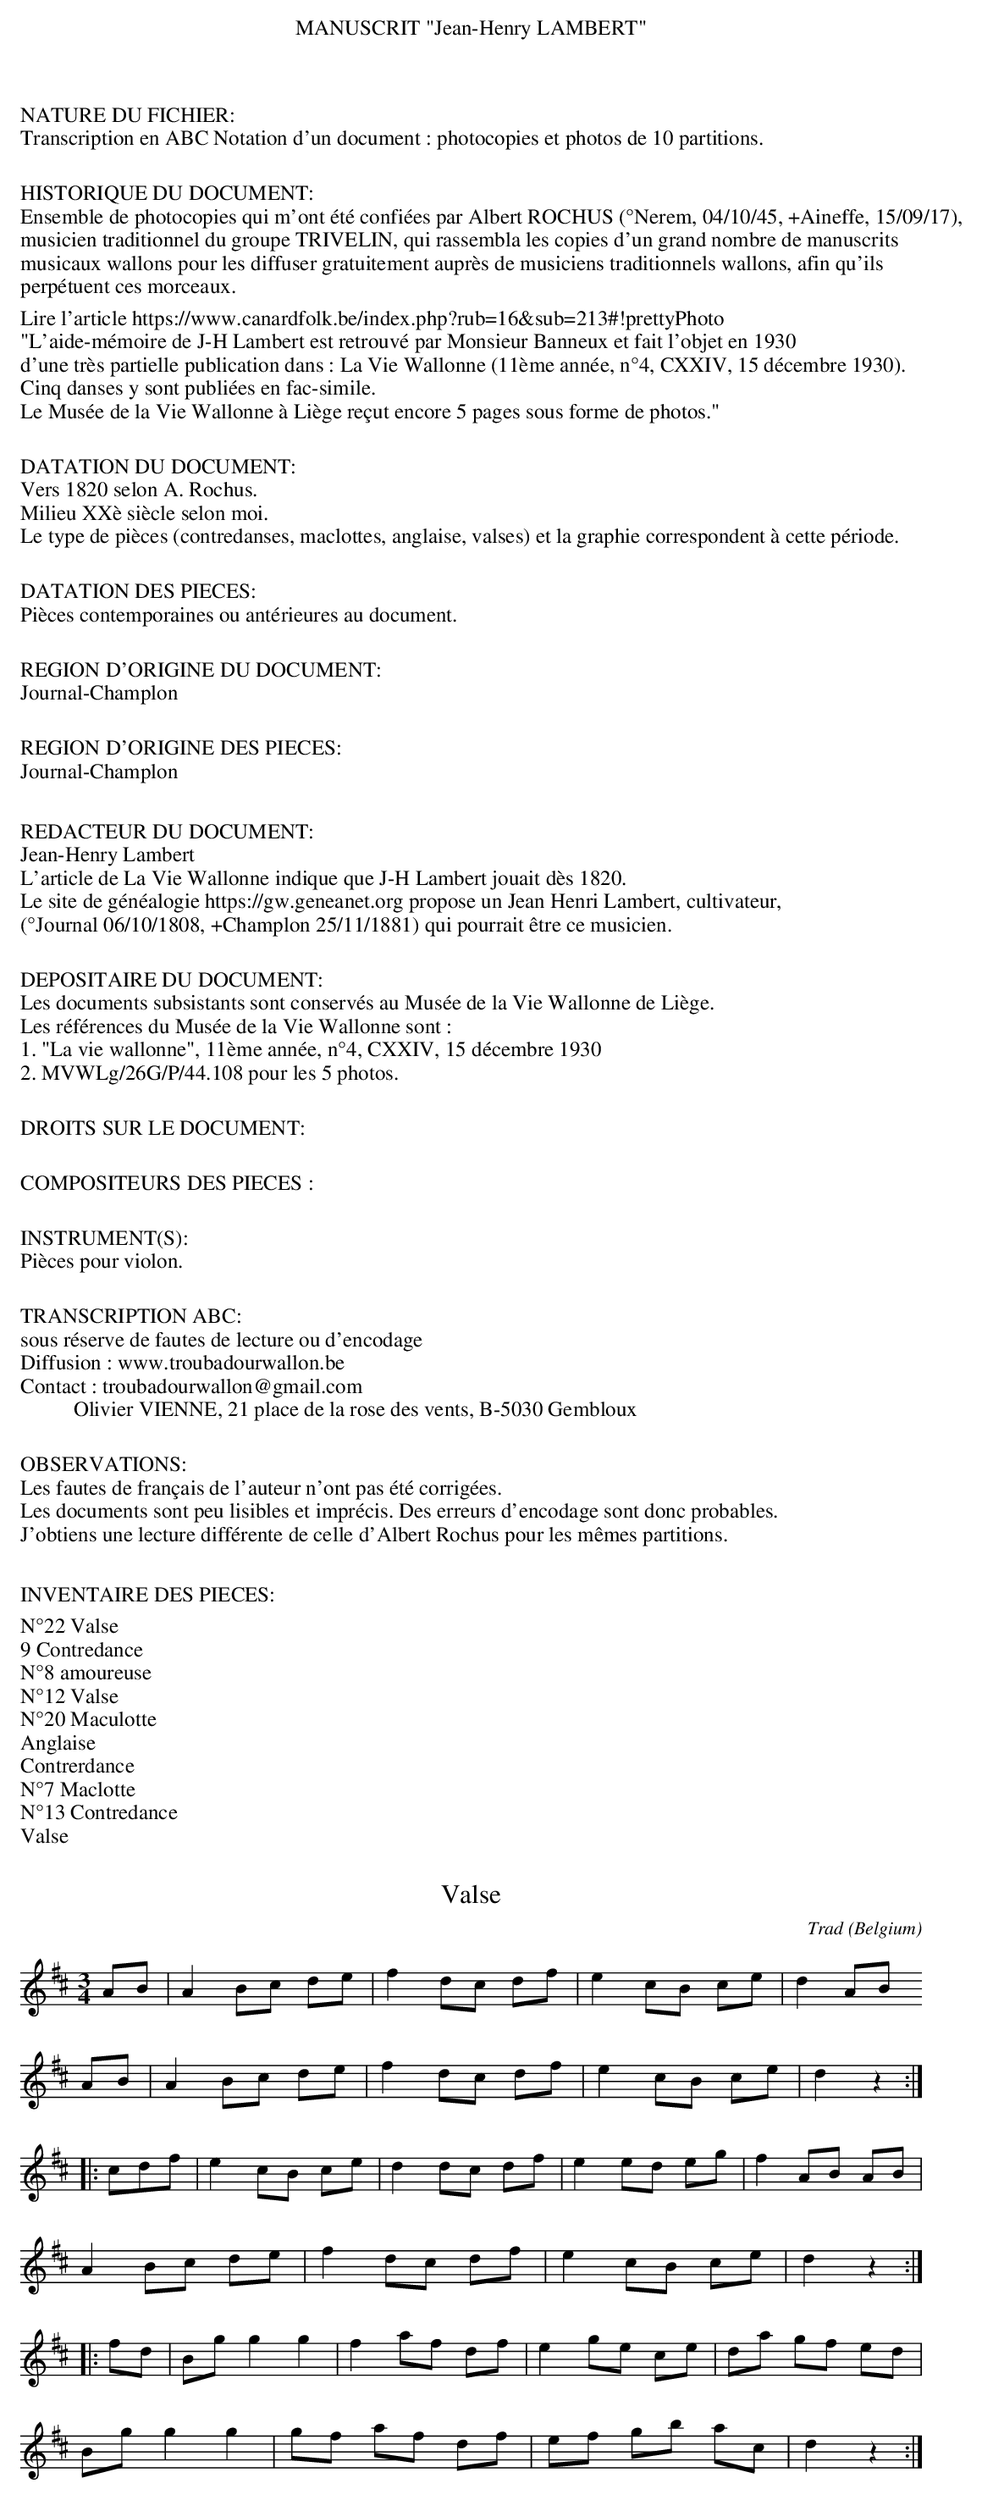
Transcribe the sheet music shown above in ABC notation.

X:1
T:Valse
C:Trad
O:Belgium
M:3/4
L:1/8
K:Dmaj
AB|A2 Bc de|f2 dc df|e2 cB ce|d2 AB
AB|A2 Bc de|f2 dc df|e2 cB ce|d2 z2:|
|:cdf|e2cB ce|d2 dc df|e2 ed eg|f2 AB AB|
A2 Bc de|f2 dc df|e2 cB ce|d2 z2:|
|:fd|Bg g2 g2|f2 af df|e2 ge ce|da gf ed|
Bg g2 g2|gf af df|ef gb ac|d2 z2 :|]
